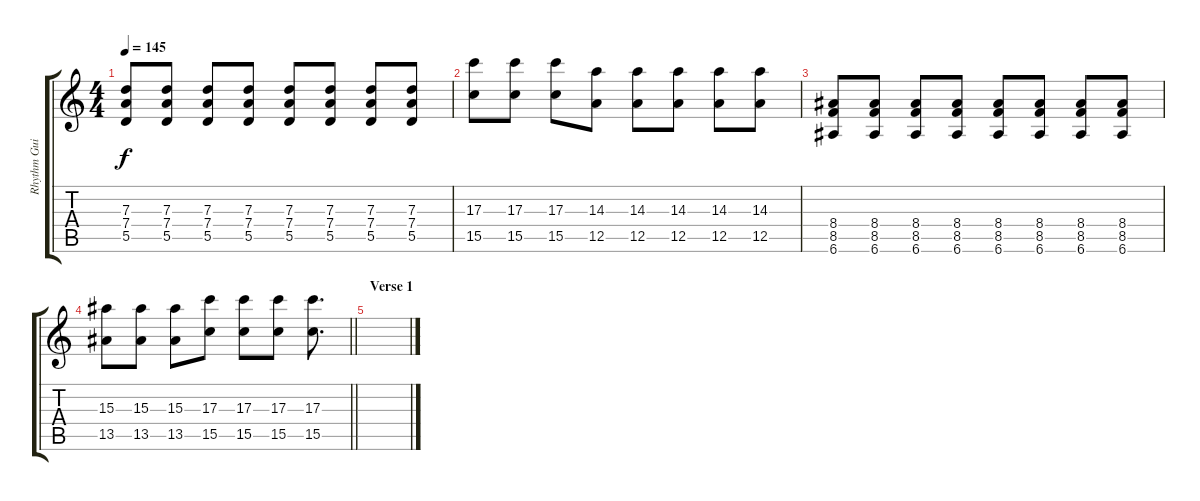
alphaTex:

\track ("Rhythm Guitar (Kele)" "Rhythm Gui") {instrument distortionguitar}
\staff {score tabs}
\tuning (E4 B3 G3 D3 A2 E2) {hide}
\ts (4 4)
\tempo 145
\clef g2
\ks c
(7.3 7.4 5.5).8{dy f} (7.3 7.4 5.5).8 (7.3 7.4 5.5).8 (7.3 7.4 5.5).8 (7.3 7.4 5.5).8 (7.3 7.4 5.5).8 (7.3 7.4 5.5).8 (7.3 7.4 5.5).8 |
(17.3 15.5).8 (17.3 15.5).8 (17.3 15.5).8 (14.3 12.5).8 (14.3 12.5).8 (14.3 12.5).8 (14.3 12.5).8 (14.3 12.5).8 |
(8.4 8.5 6.6).8 (8.4 8.5 6.6).8 (8.4 8.5 6.6).8 (8.4 8.5 6.6).8 (8.4 8.5 6.6).8 (8.4 8.5 6.6).8 (8.4 8.5 6.6).8 (8.4 8.5 6.6).8 |
\barLineRight lightlight
(15.3 13.5).8 (15.3 13.5).8 (15.3 13.5).8 (17.3 15.5).8 (17.3 15.5).8 (17.3 15.5).8 (17.3 15.5).8{d} |
\section ("" "Verse 1")
